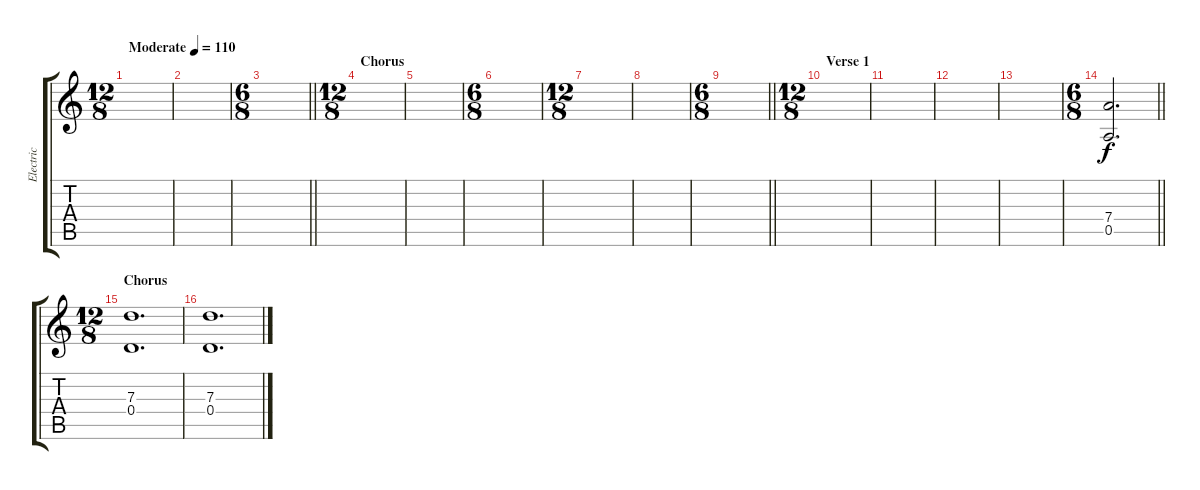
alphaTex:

\track ("Electric" "Electric") {instrument overdrivenguitar}
\staff {score tabs}
\tuning (E4 B3 G3 D3 A2 E2) {hide}
\ts (12 8)
\tempo (110 "Moderate")
\clef g2
\ks c
|
|
\ts (6 8)
\barLineRight lightlight
|
\ts (12 8)
\section ("" "Chorus")
|
|
\ts (6 8)
|
\ts (12 8)
|
|
\ts (6 8)
\barLineRight lightlight
|
\ts (12 8)
\section ("" "Verse 1")
|
|
|
|
\ts (6 8)
\barLineRight lightlight
(7.4 0.5).2{d} |
\ts (12 8)
\section ("" "Chorus")
(7.3 0.4).1{d} |
(7.3 0.4).1{d}
